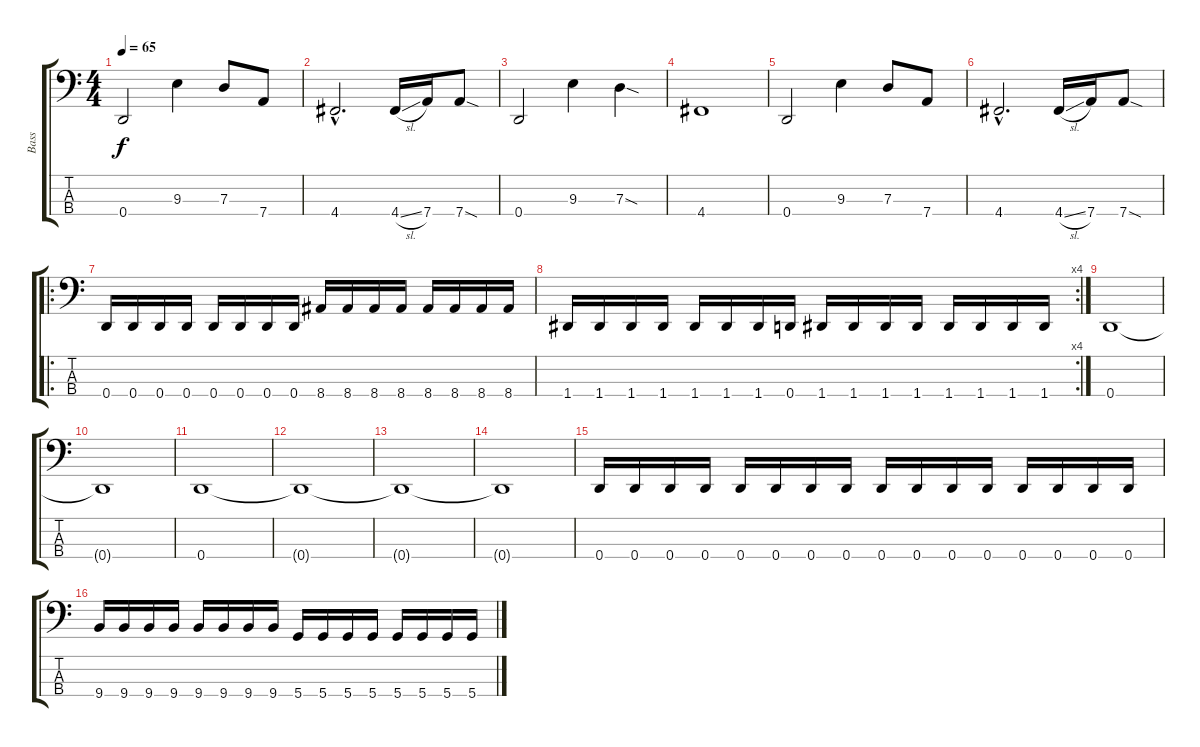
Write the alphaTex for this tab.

\track ("Bass" "Bass") {instrument electricbasspick}
\staff {score tabs}
\tuning (F2 C2 G1 D1) {hide}
\ts (4 4)
\tempo 65
\clef f4
\ks c
0.4.2{dy f} 9.3.4 7.3.8 7.4.8 |
4.4{hac}.2{d} 4.4{sl}.16 7.4.16 7.4{sod}.8 |
0.4.2 9.3.4 7.3{sod}.4 |
4.4.1 |
0.4.2 9.3.4 7.3.8 7.4.8 |
4.4{hac}.2{d} 4.4{sl}.16 7.4.16 7.4{sod}.8 |
\ro
0.4.16 0.4.16 0.4.16 0.4.16 0.4.16 0.4.16 0.4.16 0.4.16 8.4.16 8.4.16 8.4.16 8.4.16 8.4.16 8.4.16 8.4.16 8.4.16 |
\rc 4
1.4.16 1.4.16 1.4.16 1.4.16 1.4.16 1.4.16 1.4.16 0.4.16 1.4.16 1.4.16 1.4.16 1.4.16 1.4.16 1.4.16 1.4.16 1.4.16 |
0.4.1 |
0.4{t}.1 |
0.4.1 |
0.4{t}.1 |
0.4{t}.1 |
0.4{t}.1 |
0.4.16 0.4.16 0.4.16 0.4.16 0.4.16 0.4.16 0.4.16 0.4.16 0.4.16 0.4.16 0.4.16 0.4.16 0.4.16 0.4.16 0.4.16 0.4.16 |
9.4.16 9.4.16 9.4.16 9.4.16 9.4.16 9.4.16 9.4.16 9.4.16 5.4.16 5.4.16 5.4.16 5.4.16 5.4.16 5.4.16 5.4.16 5.4.16
